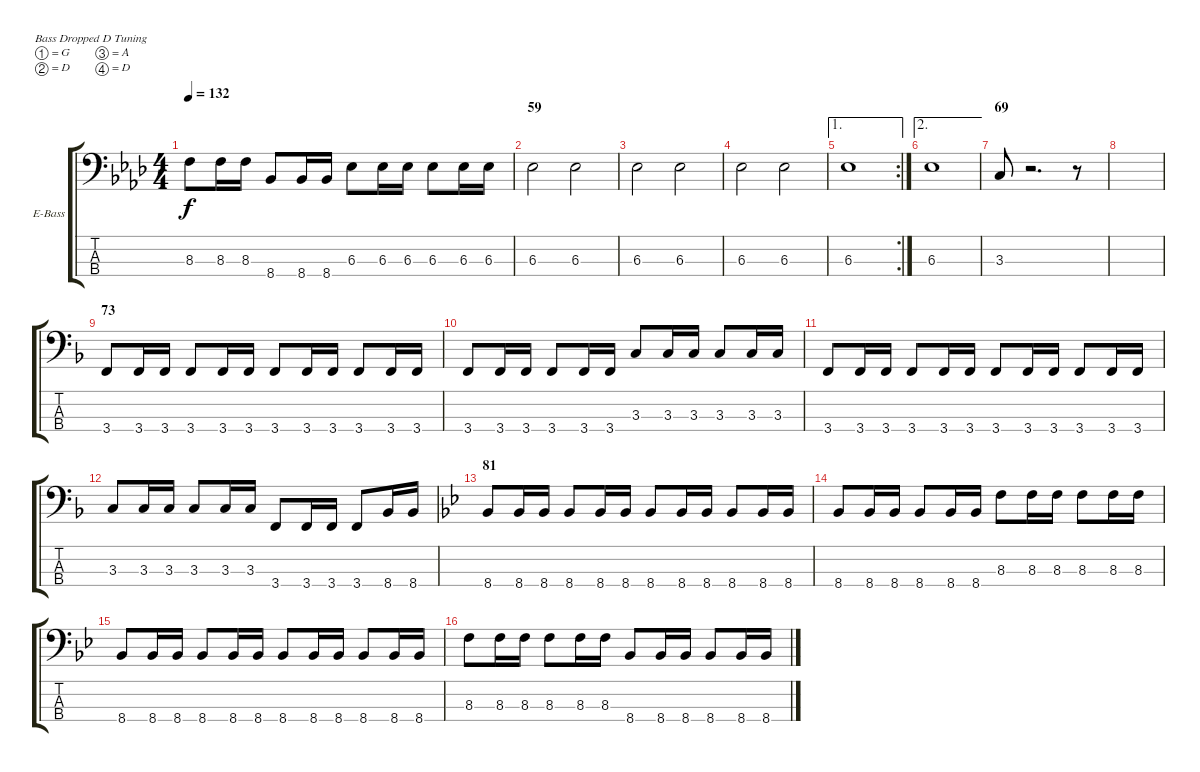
\bracketExtendMode groupsimilarinstruments
\firstSystemTrackNameOrientation horizontal
\otherSystemsTrackNameOrientation horizontal
\track ("Bass" "E-Bass") {instrument electricbassfinger}
\staff {score tabs}
\tuning (G2 D2 A1 D1)
\ts (4 4)
\tempo 132
\clef f4
\ks ab
8.3.8{dy f} 8.3.16 8.3.16 8.4.8 8.4.16 8.4.16 6.3.8 6.3.16 6.3.16 6.3.8 6.3.16 6.3.16 |
\section ("" "59")
6.3.2 6.3.2 |
6.3.2 6.3.2 |
6.3.2 6.3.2 |
\ae 1
\rc 2
6.3.1 |
\ae 2
6.3.1 |
\section ("" "69")
3.3.8 r.2{d} r.8 |
|
\section ("" "73")
\ks f
3.4.8 3.4.16 3.4.16 3.4.8 3.4.16 3.4.16 3.4.8 3.4.16 3.4.16 3.4.8 3.4.16 3.4.16 |
3.4.8 3.4.16 3.4.16 3.4.8 3.4.16 3.4.16 3.3.8 3.3.16 3.3.16 3.3.8 3.3.16 3.3.16 |
3.4.8 3.4.16 3.4.16 3.4.8 3.4.16 3.4.16 3.4.8 3.4.16 3.4.16 3.4.8 3.4.16 3.4.16 |
3.3.8 3.3.16 3.3.16 3.3.8 3.3.16 3.3.16 3.4.8 3.4.16 3.4.16 3.4.8 8.4.16 8.4.16 |
\section ("" "81")
\ks bb
8.4.8 8.4.16 8.4.16 8.4.8 8.4.16 8.4.16 8.4.8 8.4.16 8.4.16 8.4.8 8.4.16 8.4.16 |
8.4.8 8.4.16 8.4.16 8.4.8 8.4.16 8.4.16 8.3.8 8.3.16 8.3.16 8.3.8 8.3.16 8.3.16 |
8.4.8 8.4.16 8.4.16 8.4.8 8.4.16 8.4.16 8.4.8 8.4.16 8.4.16 8.4.8 8.4.16 8.4.16 |
8.3.8 8.3.16 8.3.16 8.3.8 8.3.16 8.3.16 8.4.8 8.4.16 8.4.16 8.4.8 8.4.16 8.4.16
